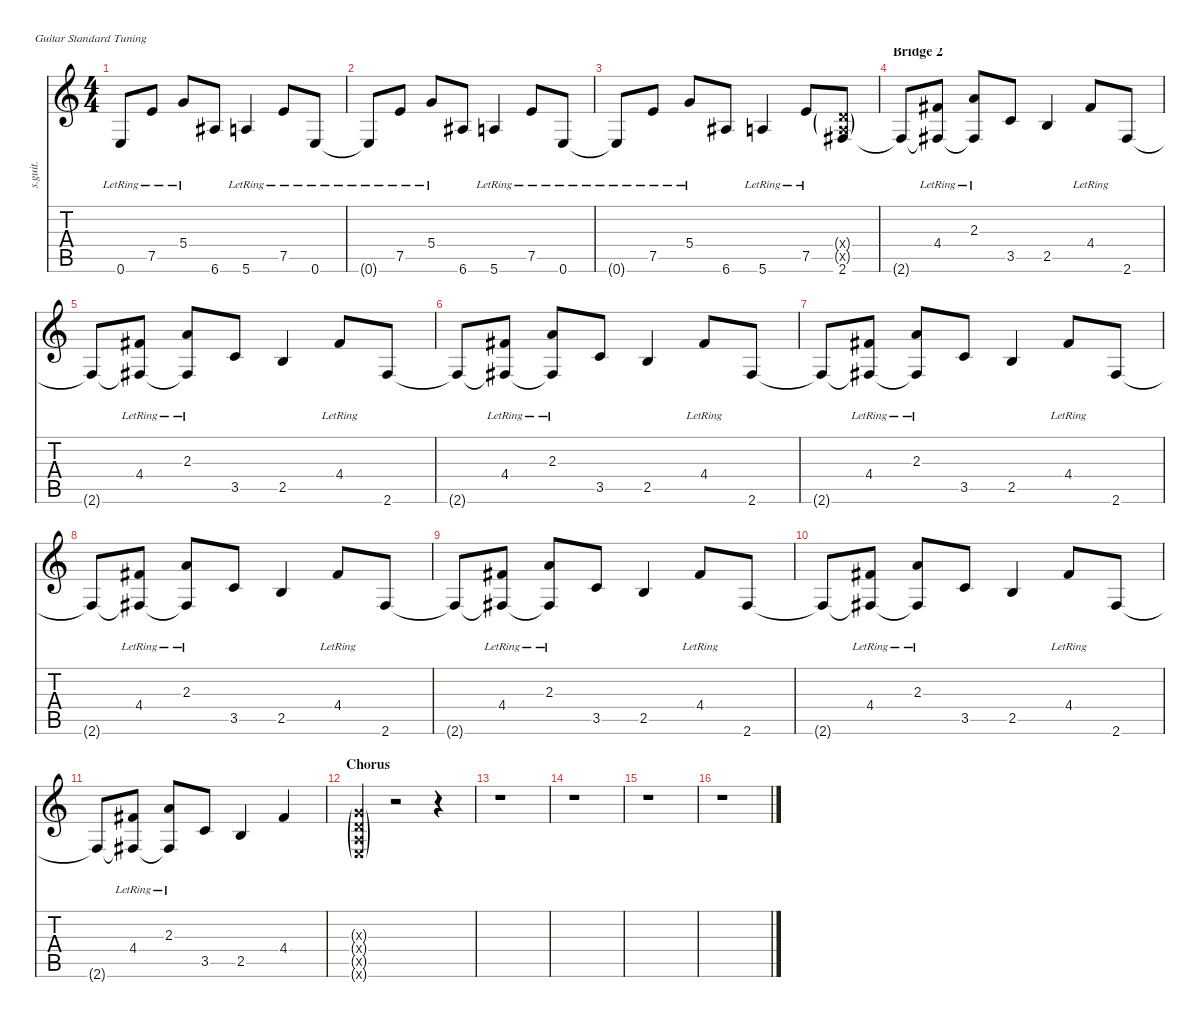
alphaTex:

\defaultSystemsLayout 4
\hideDynamics
\bracketExtendMode nobrackets
\track ("James Hetfield (Clean)" "s.guit.") {instrument electricguitarclean}
\staff {score tabs}
\tuning (E4 B3 G3 D3 A2 E2)
\ts (4 4)
\tempo (124 hide)
\clef g2
\ks c
0.6{lr t}.8{lyrics (0 "") lyrics (1 "") lyrics (2 "") lyrics (3 "") lyrics (4 "") dy f} 7.5{lr}.8{lyrics (0 "") lyrics (1 "") lyrics (2 "") lyrics (3 "") lyrics (4 "")} 5.4{lr}.8{lyrics (0 "") lyrics (1 "") lyrics (2 "") lyrics (3 "") lyrics (4 "")} 6.6{acc #}.8{lyrics (0 "") lyrics (1 "") lyrics (2 "") lyrics (3 "") lyrics (4 "")} 5.6{lr}.4{lyrics (0 "") lyrics (1 "") lyrics (2 "") lyrics (3 "") lyrics (4 "")} 7.5{lr}.8{lyrics (0 "") lyrics (1 "") lyrics (2 "") lyrics (3 "") lyrics (4 "")} 0.6{lr}.8{lyrics (0 "") lyrics (1 "") lyrics (2 "") lyrics (3 "") lyrics (4 "")} |
0.6{lr t}.8{lyrics (0 "") lyrics (1 "") lyrics (2 "") lyrics (3 "") lyrics (4 "")} 7.5{lr}.8{lyrics (0 "") lyrics (1 "") lyrics (2 "") lyrics (3 "") lyrics (4 "")} 5.4{lr}.8{lyrics (0 "") lyrics (1 "") lyrics (2 "") lyrics (3 "") lyrics (4 "")} 6.6{acc #}.8{lyrics (0 "") lyrics (1 "") lyrics (2 "") lyrics (3 "") lyrics (4 "")} 5.6{lr}.4{lyrics (0 "") lyrics (1 "") lyrics (2 "") lyrics (3 "") lyrics (4 "")} 7.5{lr}.8{lyrics (0 "") lyrics (1 "") lyrics (2 "") lyrics (3 "") lyrics (4 "")} 0.6{lr}.8{lyrics (0 "") lyrics (1 "") lyrics (2 "") lyrics (3 "") lyrics (4 "")} |
0.6{lr t}.8{lyrics (0 "") lyrics (1 "") lyrics (2 "") lyrics (3 "") lyrics (4 "")} 7.5{lr}.8{lyrics (0 "") lyrics (1 "") lyrics (2 "") lyrics (3 "") lyrics (4 "")} 5.4{lr}.8{lyrics (0 "") lyrics (1 "") lyrics (2 "") lyrics (3 "") lyrics (4 "")} 6.6{acc #}.8{lyrics (0 "") lyrics (1 "") lyrics (2 "") lyrics (3 "") lyrics (4 "")} 5.6{lr}.4{lyrics (0 "") lyrics (1 "") lyrics (2 "") lyrics (3 "") lyrics (4 "")} 7.5{lr}.8{lyrics (0 "") lyrics (1 "") lyrics (2 "") lyrics (3 "") lyrics (4 "")} (0.4{g x} 0.5{g x} 2.6{acc #}).8{lyrics (0 "") lyrics (1 "") lyrics (2 "") lyrics (3 "") lyrics (4 "")} |
\section ("" "Bridge 2")
2.6{t acc #}.8{lyrics (0 "") lyrics (1 "") lyrics (2 "") lyrics (3 "") lyrics (4 "")} (4.4{lr acc #} 2.6{lr t acc #}).8{lyrics (0 "") lyrics (1 "") lyrics (2 "") lyrics (3 "") lyrics (4 "")} (2.3{lr} 2.6{lr t acc #}).8{lyrics (0 "") lyrics (1 "") lyrics (2 "") lyrics (3 "") lyrics (4 "")} 3.5.8{lyrics (0 "") lyrics (1 "") lyrics (2 "") lyrics (3 "") lyrics (4 "")} 2.5.4{lyrics (0 "") lyrics (1 "") lyrics (2 "") lyrics (3 "") lyrics (4 "")} 4.4{lr acc #}.8{lyrics (0 "") lyrics (1 "") lyrics (2 "") lyrics (3 "") lyrics (4 "")} 2.6{acc #}.8{lyrics (0 "") lyrics (1 "") lyrics (2 "") lyrics (3 "") lyrics (4 "")} |
2.6{t acc #}.8{lyrics (0 "") lyrics (1 "") lyrics (2 "") lyrics (3 "") lyrics (4 "")} (4.4{lr acc #} 2.6{lr t acc #}).8{lyrics (0 "") lyrics (1 "") lyrics (2 "") lyrics (3 "") lyrics (4 "")} (2.3{lr} 2.6{lr t acc #}).8{lyrics (0 "") lyrics (1 "") lyrics (2 "") lyrics (3 "") lyrics (4 "")} 3.5.8{lyrics (0 "") lyrics (1 "") lyrics (2 "") lyrics (3 "") lyrics (4 "")} 2.5.4{lyrics (0 "") lyrics (1 "") lyrics (2 "") lyrics (3 "") lyrics (4 "")} 4.4{lr acc #}.8{lyrics (0 "") lyrics (1 "") lyrics (2 "") lyrics (3 "") lyrics (4 "")} 2.6{acc #}.8{lyrics (0 "") lyrics (1 "") lyrics (2 "") lyrics (3 "") lyrics (4 "")} |
2.6{t acc #}.8{lyrics (0 "") lyrics (1 "") lyrics (2 "") lyrics (3 "") lyrics (4 "")} (4.4{lr acc #} 2.6{lr t acc #}).8{lyrics (0 "") lyrics (1 "") lyrics (2 "") lyrics (3 "") lyrics (4 "")} (2.3{lr} 2.6{lr t acc #}).8{lyrics (0 "") lyrics (1 "") lyrics (2 "") lyrics (3 "") lyrics (4 "")} 3.5.8{lyrics (0 "") lyrics (1 "") lyrics (2 "") lyrics (3 "") lyrics (4 "")} 2.5.4{lyrics (0 "") lyrics (1 "") lyrics (2 "") lyrics (3 "") lyrics (4 "")} 4.4{lr acc #}.8{lyrics (0 "") lyrics (1 "") lyrics (2 "") lyrics (3 "") lyrics (4 "")} 2.6{acc #}.8{lyrics (0 "") lyrics (1 "") lyrics (2 "") lyrics (3 "") lyrics (4 "")} |
2.6{t acc #}.8{lyrics (0 "") lyrics (1 "") lyrics (2 "") lyrics (3 "") lyrics (4 "")} (4.4{lr acc #} 2.6{lr t acc #}).8{lyrics (0 "") lyrics (1 "") lyrics (2 "") lyrics (3 "") lyrics (4 "")} (2.3{lr} 2.6{lr t acc #}).8{lyrics (0 "") lyrics (1 "") lyrics (2 "") lyrics (3 "") lyrics (4 "")} 3.5.8{lyrics (0 "") lyrics (1 "") lyrics (2 "") lyrics (3 "") lyrics (4 "")} 2.5.4{lyrics (0 "") lyrics (1 "") lyrics (2 "") lyrics (3 "") lyrics (4 "")} 4.4{lr acc #}.8{lyrics (0 "") lyrics (1 "") lyrics (2 "") lyrics (3 "") lyrics (4 "")} 2.6{acc #}.8{lyrics (0 "") lyrics (1 "") lyrics (2 "") lyrics (3 "") lyrics (4 "")} |
2.6{t acc #}.8{lyrics (0 "") lyrics (1 "") lyrics (2 "") lyrics (3 "") lyrics (4 "")} (4.4{lr acc #} 2.6{lr t acc #}).8{lyrics (0 "") lyrics (1 "") lyrics (2 "") lyrics (3 "") lyrics (4 "")} (2.3{lr} 2.6{lr t acc #}).8{lyrics (0 "") lyrics (1 "") lyrics (2 "") lyrics (3 "") lyrics (4 "")} 3.5.8{lyrics (0 "") lyrics (1 "") lyrics (2 "") lyrics (3 "") lyrics (4 "")} 2.5.4{lyrics (0 "") lyrics (1 "") lyrics (2 "") lyrics (3 "") lyrics (4 "")} 4.4{lr acc #}.8{lyrics (0 "") lyrics (1 "") lyrics (2 "") lyrics (3 "") lyrics (4 "")} 2.6{acc #}.8{lyrics (0 "") lyrics (1 "") lyrics (2 "") lyrics (3 "") lyrics (4 "")} |
2.6{t acc #}.8{lyrics (0 "") lyrics (1 "") lyrics (2 "") lyrics (3 "") lyrics (4 "")} (4.4{lr acc #} 2.6{lr t acc #}).8{lyrics (0 "") lyrics (1 "") lyrics (2 "") lyrics (3 "") lyrics (4 "")} (2.3{lr} 2.6{lr t acc #}).8{lyrics (0 "") lyrics (1 "") lyrics (2 "") lyrics (3 "") lyrics (4 "")} 3.5.8{lyrics (0 "") lyrics (1 "") lyrics (2 "") lyrics (3 "") lyrics (4 "")} 2.5.4{lyrics (0 "") lyrics (1 "") lyrics (2 "") lyrics (3 "") lyrics (4 "")} 4.4{lr acc #}.8{lyrics (0 "") lyrics (1 "") lyrics (2 "") lyrics (3 "") lyrics (4 "")} 2.6{acc #}.8{lyrics (0 "") lyrics (1 "") lyrics (2 "") lyrics (3 "") lyrics (4 "")} |
2.6{t acc #}.8{lyrics (0 "") lyrics (1 "") lyrics (2 "") lyrics (3 "") lyrics (4 "")} (4.4{lr acc #} 2.6{lr t acc #}).8{lyrics (0 "") lyrics (1 "") lyrics (2 "") lyrics (3 "") lyrics (4 "")} (2.3{lr} 2.6{lr t acc #}).8{lyrics (0 "") lyrics (1 "") lyrics (2 "") lyrics (3 "") lyrics (4 "")} 3.5.8{lyrics (0 "") lyrics (1 "") lyrics (2 "") lyrics (3 "") lyrics (4 "")} 2.5.4{lyrics (0 "") lyrics (1 "") lyrics (2 "") lyrics (3 "") lyrics (4 "")} 4.4{lr acc #}.8{lyrics (0 "") lyrics (1 "") lyrics (2 "") lyrics (3 "") lyrics (4 "")} 2.6{acc #}.8{lyrics (0 "") lyrics (1 "") lyrics (2 "") lyrics (3 "") lyrics (4 "")} |
2.6{t acc #}.8{lyrics (0 "") lyrics (1 "") lyrics (2 "") lyrics (3 "") lyrics (4 "")} (4.4{lr acc #} 2.6{lr t acc #}).8{lyrics (0 "") lyrics (1 "") lyrics (2 "") lyrics (3 "") lyrics (4 "")} (2.3{lr} 2.6{lr t acc #}).8{lyrics (0 "") lyrics (1 "") lyrics (2 "") lyrics (3 "") lyrics (4 "")} 3.5.8{lyrics (0 "") lyrics (1 "") lyrics (2 "") lyrics (3 "") lyrics (4 "")} 2.5.4{lyrics (0 "") lyrics (1 "") lyrics (2 "") lyrics (3 "") lyrics (4 "")} 4.4{acc #}.4{lyrics (0 "") lyrics (1 "") lyrics (2 "") lyrics (3 "") lyrics (4 "")} |
\section ("" "Chorus")
(0.3{g x} 0.4{g x} 0.5{g x} 0.6{g x}).4{lyrics (0 "") lyrics (1 "") lyrics (2 "") lyrics (3 "") lyrics (4 "") dy pp} r.2 r.4 |
r.1 |
r.1 |
r.1 |
r.1
